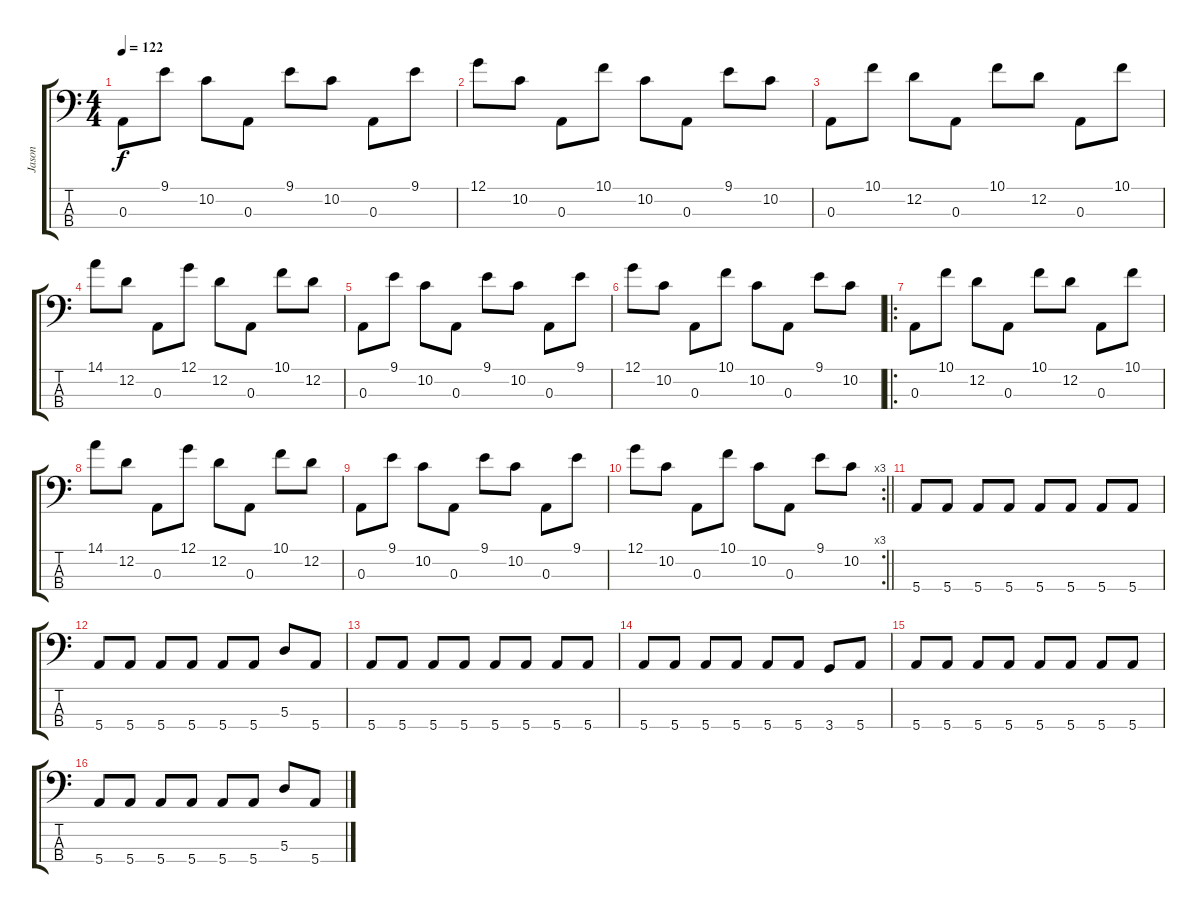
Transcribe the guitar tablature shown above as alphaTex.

\track ("Jason" "Jason") {instrument electricbassfinger}
\staff {score tabs}
\tuning (G2 D2 A1 E1) {hide}
\ts (4 4)
\tempo 122
\clef f4
\ks aminor
0.3.8{dy f} 9.1.8 10.2.8 0.3.8 9.1.8 10.2.8 0.3.8 9.1.8 |
12.1.8 10.2.8 0.3.8 10.1.8 10.2.8 0.3.8 9.1.8 10.2.8 |
0.3.8 10.1.8 12.2.8 0.3.8 10.1.8 12.2.8 0.3.8 10.1.8 |
14.1.8 12.2.8 0.3.8 12.1.8 12.2.8 0.3.8 10.1.8 12.2.8 |
0.3.8 9.1.8 10.2.8 0.3.8 9.1.8 10.2.8 0.3.8 9.1.8 |
12.1.8 10.2.8 0.3.8 10.1.8 10.2.8 0.3.8 9.1.8 10.2.8 |
\ro
0.3.8 10.1.8 12.2.8 0.3.8 10.1.8 12.2.8 0.3.8 10.1.8 |
14.1.8 12.2.8 0.3.8 12.1.8 12.2.8 0.3.8 10.1.8 12.2.8 |
0.3.8 9.1.8 10.2.8 0.3.8 9.1.8 10.2.8 0.3.8 9.1.8 |
\rc 3
\barLineRight lightlight
12.1.8 10.2.8 0.3.8 10.1.8 10.2.8 0.3.8 9.1.8 10.2.8 |
5.4.8 5.4.8 5.4.8 5.4.8 5.4.8 5.4.8 5.4.8 5.4.8 |
5.4.8 5.4.8 5.4.8 5.4.8 5.4.8 5.4.8 5.3.8 5.4.8 |
5.4.8 5.4.8 5.4.8 5.4.8 5.4.8 5.4.8 5.4.8 5.4.8 |
5.4.8 5.4.8 5.4.8 5.4.8 5.4.8 5.4.8 3.4.8 5.4.8 |
5.4.8 5.4.8 5.4.8 5.4.8 5.4.8 5.4.8 5.4.8 5.4.8 |
5.4.8 5.4.8 5.4.8 5.4.8 5.4.8 5.4.8 5.3.8 5.4.8
